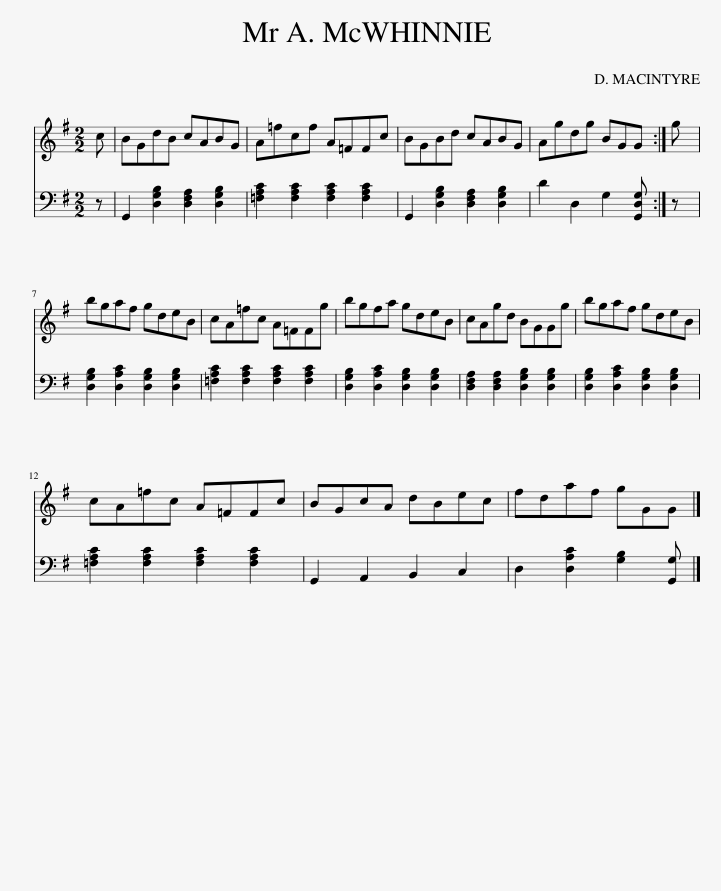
X:1
%%score 1 2
L:1/8
M:2/2
I:linebreak $
K:G
V:1 treble
V:2 bass
V:1
 c | BGdB cABG | A=fcf A=FFc | BGBd cABG | Agdg BGG :| %5
 g |$ bgaf gdeB | cA=fc A=FFg | bgfa gdeB | cAgd BGGg | %10
 bgaf gdeB |$ cA=fc A=FFc | BGcA dBec | fdaf gGG |] %14
V:2
 z | G,,2 [D,G,B,]2 [D,F,A,]2 [D,G,B,]2 | [=F,A,C]2 [F,A,C]2 [F,A,C]2 [F,A,C]2 | G,,2 [D,G,B,]2 [D,F,A,]2 [D,G,B,]2 | D2 D,2 G,2 [G,,D,G,] :| %5
 z |$ [D,G,B,]2 [D,A,C]2 [D,G,B,]2 [D,G,B,]2 | [=F,A,C]2 [F,A,C]2 [F,A,C]2 [F,A,C]2 | [D,G,B,]2 [D,A,C]2 [D,G,B,]2 [D,G,B,]2 | [D,F,A,]2 [D,F,A,]2 [D,G,B,]2 [D,G,B,]2 | %10
 [D,G,B,]2 [D,A,C]2 [D,G,B,]2 [D,G,B,]2 |$ [=F,A,C]2 [F,A,C]2 [F,A,C]2 [F,A,C]2 | G,,2 A,,2 B,,2 C,2 | D,2 [D,A,C]2 [G,B,]2 [G,,G,] |] %14
